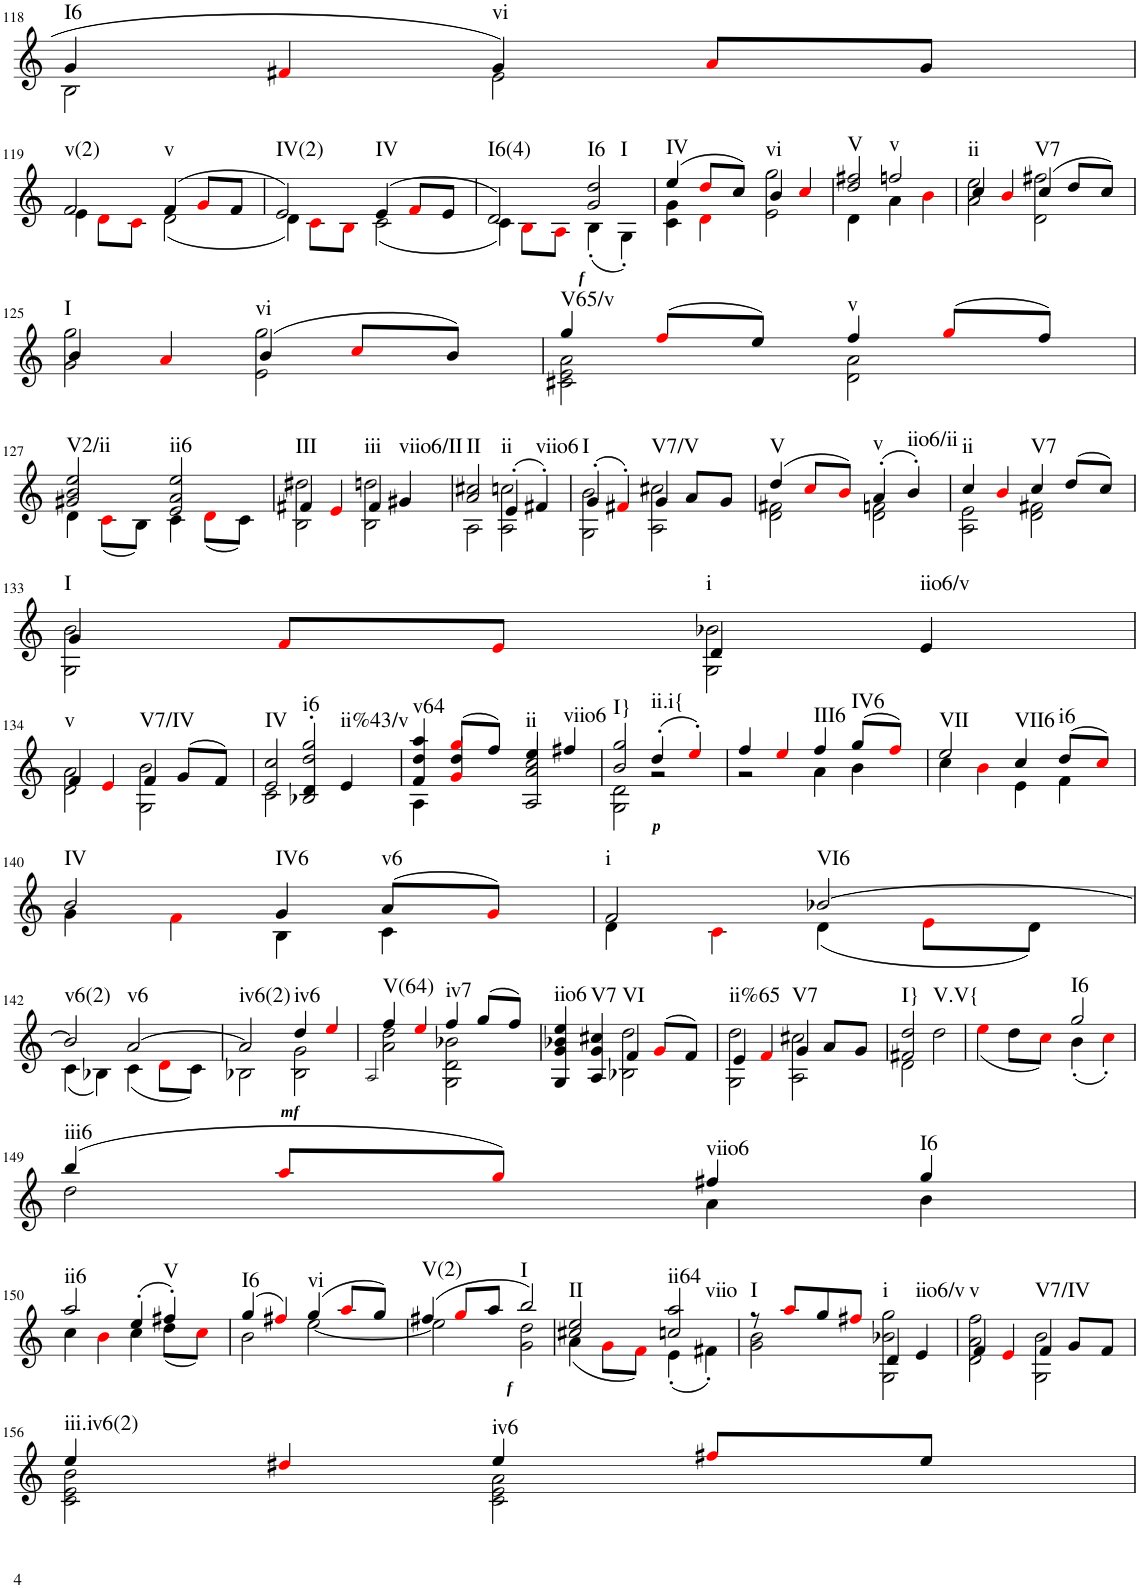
**kern	**harte
*part1	*part1
*staff1	*
*I"unbenannt	*
!!LO:PB:g=z
*clefG2	*
*k[]	*
*M2/2	*
=118	=118
*^	*
!	!	!LO:H:kt=I6
4g/	2B\	N
4f#Xi/	.	.
!	!	!LO:H:kt=vi
4g/	2e\	N
8ai/L	.	.
8g/J	.	.
!!LO:LB:g=z	!!
=119	=119	=119
!	!	!LO:H:kt=v(2)
2f/	4e\	N
.	8di\L	.
.	8ci\J	.
!	!	!LO:H:kt=v
(4f/	(2d\	N
8gi/L	.	.
8f/J	.	.
=120	=120	=120
!	!	!LO:H:kt=IV(2)
2e/)	4d\)	N
.	8ci\L	.
.	8Bi\J	.
!	!	!LO:H:kt=IV
(4e/	(2c\	N
8fi/L	.	.
8e/J	.	.
=121	=121	=121
!	!	!LO:H:kt=I6(4)
2d/)	4c\)	N
.	8Bi\L	.
.	8Ai\J	.
!LO:TX:b:Bi:t=f	!	!LO:H:n=1:kt=I6
!	!	!LO:H:n=2:kt=I
2g/ 2dd/	(4B'\	N N
.	4G'\)	.
=122	=122	=122
!	!	!LO:H:kt=IV
(4ee/	4c\ 4g\	N
8ddi/L	4di\	.
8cc/J)	.	.
!	!	!LO:H:kt=vi
4b/	2e\ 2gg\	N
4cci/	.	.
=123	=123	=123
!	!	!LO:H:kt=V
2dd/ 2ff#X/	4d\	N
.	4ryy	.
!	!	!LO:H:kt=v
2ffn/	4a\	N
.	4bi\	.
=124	=124	=124
!	!	!LO:H:kt=ii
4cc/	2a\ 2ee\	N
4bi/	.	.
!	!	!LO:H:kt=V7
(4cc/	2d\ 2ff#X\	N
8dd/L	.	.
8cc/J)	.	.
!!LO:LB:g=z	!!
=125	=125	=125
!	!	!LO:H:kt=I
4b/	2g\ 2gg\	N
4ai/	.	.
!	!	!LO:H:kt=vi
(4b/	2e\ 2gg\	N
8cci/L	.	.
8b/J)	.	.
=126	=126	=126
!	!	!LO:H:kt=V65/v
4gg/	2c#X\ 2e\ 2a\	N
(8ffi/L	.	.
8ee/J)	.	.
!	!	!LO:H:kt=v
4ff/	2d\ 2a\	N
(8ggi/L	.	.
8ff/J)	.	.
!!LO:LB:g=z	!!
=127	=127	=127
!	!	!LO:H:kt=V2/ii
2g#X/ 2b/ 2ee/	4d\	N
.	(8ci\L	.
.	8B\J)	.
!	!	!LO:H:kt=ii6
2e/ 2a/ 2ee/	4c\	N
.	(8di\L	.
.	8c\J)	.
=128	=128	=128
!	!	!LO:H:kt=III
4f#X/	2B\ 2dd#X\	N
4ei/	.	.
!	!	!LO:H:kt=iii
4f#/	2B\ 2ddn\	N
!	!	!LO:H:kt=viio6/II
4g#X/	.	N
=129	=129	=129
!	!	!LO:H:kt=II
2a/ 2cc#X/	2A\	N
!	!	!LO:H:kt=ii
(4e'/	2A\ 2ccn\	N
!	!	!LO:H:kt=viio6
4f#X'/)	.	N
=130	=130	=130
!	!	!LO:H:kt=I
(4g'/	2G\ 2b\	N
4f#X'i/)	.	.
!	!	!LO:H:kt=V7/V
4g/	2A\ 2cc#X\	N
8a/L	.	.
8g/J	.	.
=131	=131	=131
!	!	!LO:H:kt=V
(4dd/	2d\ 2f#X\	N
8cci/L	.	.
8bi/J)	.	.
!	!	!LO:H:kt=v
(4a'/	2d\ 2fn\	N
!	!	!LO:H:kt=iio6/ii
4b'/)	.	N
=132	=132	=132
!	!	!LO:H:kt=ii
4cc/	2A\ 2e\	N
4bi/	.	.
!	!	!LO:H:kt=V7
4cc/	2d\ 2f#X\	N
(8dd/L	.	.
8cc/J)	.	.
!!LO:LB:g=z	!!
=133	=133	=133
!	!	!LO:H:kt=I
4g/	2G\ 2b\	N
8fi/L	.	.
8ei/J	.	.
!	!	!LO:H:kt=i
4d/	2G\ 2b-X\	N
!	!	!LO:H:kt=iio6/v
4e/	.	N
!!LO:LB:g=z	!!
=134	=134	=134
!	!	!LO:H:kt=v
4f/	2d\ 2a\	N
4ei/	.	.
!	!	!LO:H:kt=V7/IV
4f/	2G\ 2b\	N
(8g/L	.	.
8f/J)	.	.
=135	=135	=135
!	!	!LO:H:kt=IV
2e/ 2cc/	2c\	N
!	!	!LO:H:kt=i6
4d/	2B-X/' 2dd/' 2gg/'	N
!	!	!LO:H:kt=ii%43/v
4e/	.	N
=136	=136	=136
!	!	!LO:H:kt=v64
4f/ 4dd/ 4aa/	4A\	N
(8ggi/L	4gi/ 4dd/	.
8ff/J)	.	.
!	!	!LO:H:kt=ii
4ee/	2A/ 2a/ 2cc/	N
!	!	!LO:H:kt=viio6
4ff#X/	.	N
=137	=137	=137
!	!	!LO:H:kt=I}
2b/ 2gg/	2G\ 2d\	N
!LO:TX:b:Bi:t=p	!	!LO:H:kt=ii.i{
(4dd'/	2r	N
4ee'i/)	.	.
=138	=138	=138
4ff/	2r	.
4eei/	.	.
!	!	!LO:H:kt=III6
4ff/	4a\	N
!	!	!LO:H:kt=IV6
(8gg/L	4b\	N
8ffi/J)	.	.
=139	=139	=139
!	!	!LO:H:kt=VII
2ee/	4cc\	N
.	4bi\	.
!	!	!LO:H:kt=VII6
4cc/	4e\	N
!	!	!LO:H:kt=i6
(8dd/L	4f\	N
8cci/J)	.	.
!!LO:LB:g=z	!!
=140	=140	=140
!	!	!LO:H:kt=IV
2b/	4g\	N
.	4fi\	.
!	!	!LO:H:kt=IV6
4g/	4B\	N
!	!	!LO:H:kt=v6
(8a/L	4c\	N
8gi/J)	.	.
=141	=141	=141
!	!	!LO:H:kt=i
2f/	4d\	N
.	4ci\	.
!	!	!LO:H:kt=VI6
[2b-X/	(4d\	N
.	8ei\L	.
.	8d\J)	.
!!LO:LB:g=z	!!
=142	=142	=142
!	!	!LO:H:kt=v6(2)
2b-/]	(4c\	N
.	4B-X\)	.
!	!	!LO:H:kt=v6
[2a/	(4c\	N
.	8di\L	.
.	8c\J)	.
=143	=143	=143
!	!	!LO:H:kt=iv6(2)
2a/]	2B-X\	N
!LO:TX:b:Bi:t=mf	!	!LO:H:kt=iv6
4dd/	2B-\ 2g\	N
4eei/	.	.
=144	=144	=144
.	2qA/	.
!	!	!LO:H:kt=V(64)
4ff/	2a\ 2dd\	N
4eei/	.	.
!	!	!LO:H:kt=iv7
4ff/	2G\ 2d\ 2b-X\	N
(8gg/L	.	.
8ff/J)	.	.
=145	=145	=145
!	!	!LO:H:kt=iio6
4G/ 4g/ 4b-X/ 4ee/	2ryy	N
!	!	!LO:H:kt=V7
4A/ 4g/ 4cc#X/	.	N
!	!	!LO:H:kt=VI
4f/	2B-X\ 2dd\	N
(8gi/L	.	.
8f/J)	.	.
=146	=146	=146
!	!	!LO:H:kt=ii%65
4e/	2G\ 2dd\	N
4fi/	.	.
!	!	!LO:H:kt=V7
4g/	2A\ 2cc#X\	N
8a/L	.	.
8g/J	.	.
=147	=147	=147
!	!	!LO:H:kt=I}
2f#X/ 2dd/	2d\	N
!	!	!LO:H:kt=V.V{
2dd\	2ryy	N
=148	=148	=148
2ryy	(4eei\	.
.	8dd\L	.
.	8cci\J)	.
!	!	!LO:H:kt=I6
2gg/	(4b'\	N
.	4cc'i\)	.
!!LO:LB:g=z	!!
=149	=149	=149
!	!	!LO:H:kt=iii6
(4bb/	2dd\	N
8aai/L	.	.
8ggi/J)	.	.
!	!	!LO:H:kt=viio6
4ff#X/	4a\	N
!	!	!LO:H:kt=I6
4gg/	4b\	N
!!LO:LB:g=z	!!
=150	=150	=150
!	!	!LO:H:kt=ii6
2aa/	4cc\	N
.	4bi\	.
(4ee'/	4cc\	.
!	!	!LO:H:kt=V
4ff#X'/)	(8dd\L	N
.	8cci\J)	.
=151	=151	=151
!	!	!LO:H:kt=I6
(4gg/	2b\	N
4ff#Xi/)	.	.
!	!	!LO:H:kt=vi
(4gg/	[2ee\	N
8aai/L	.	.
8gg/J)	.	.
=152	=152	=152
!	!	!LO:H:kt=V(2)
(4ff#X/	2ee\]	N
8ggi/L	.	.
8aa/J	.	.
!LO:TX:b:Bi:t=f	!	!LO:H:kt=I
2bb/)	2g\ 2dd\	N
=153	=153	=153
!	!	!LO:H:kt=II
2cc#X/ 2ee/	(4a\	N
.	8gi\L	.
.	8fi\J)	.
!	!	!LO:H:n=1:kt=ii64
!	!	!LO:H:n=2:kt=viio
2ccn/ 2aa/	(4e'\	N N
.	4f#X'\)	.
=154	=154	=154
!	!	!LO:H:kt=I
8r	2g\ 2b\	N
8aai/L	.	.
8gg/	.	.
8ff#Xi/J	.	.
!	!	!LO:H:kt=i
4d/	2G\ 2b-X\ 2gg\	N
!	!	!LO:H:kt=iio6/v
4e/	.	N
=155	=155	=155
!	!	!LO:H:kt=v
4f/	2d\ 2a\ 2ff\	N
4ei/	.	.
!	!	!LO:H:kt=V7/IV
4f/	2G\ 2b\	N
8g/L	.	.
8f/J	.	.
!!LO:LB:g=z	!!
=156	=156	=156
!	!	!LO:H:kt=iii.iv6(2)
4ee/	2c\ 2e\ 2b\	N
4dd#Xi/	.	.
!	!	!LO:H:kt=iv6
4ee/	2c\ 2e\ 2a\	N
8ff#Xi/L	.	.
8ee/J	.	.
*v	*v	*
=	=
*-	*-
